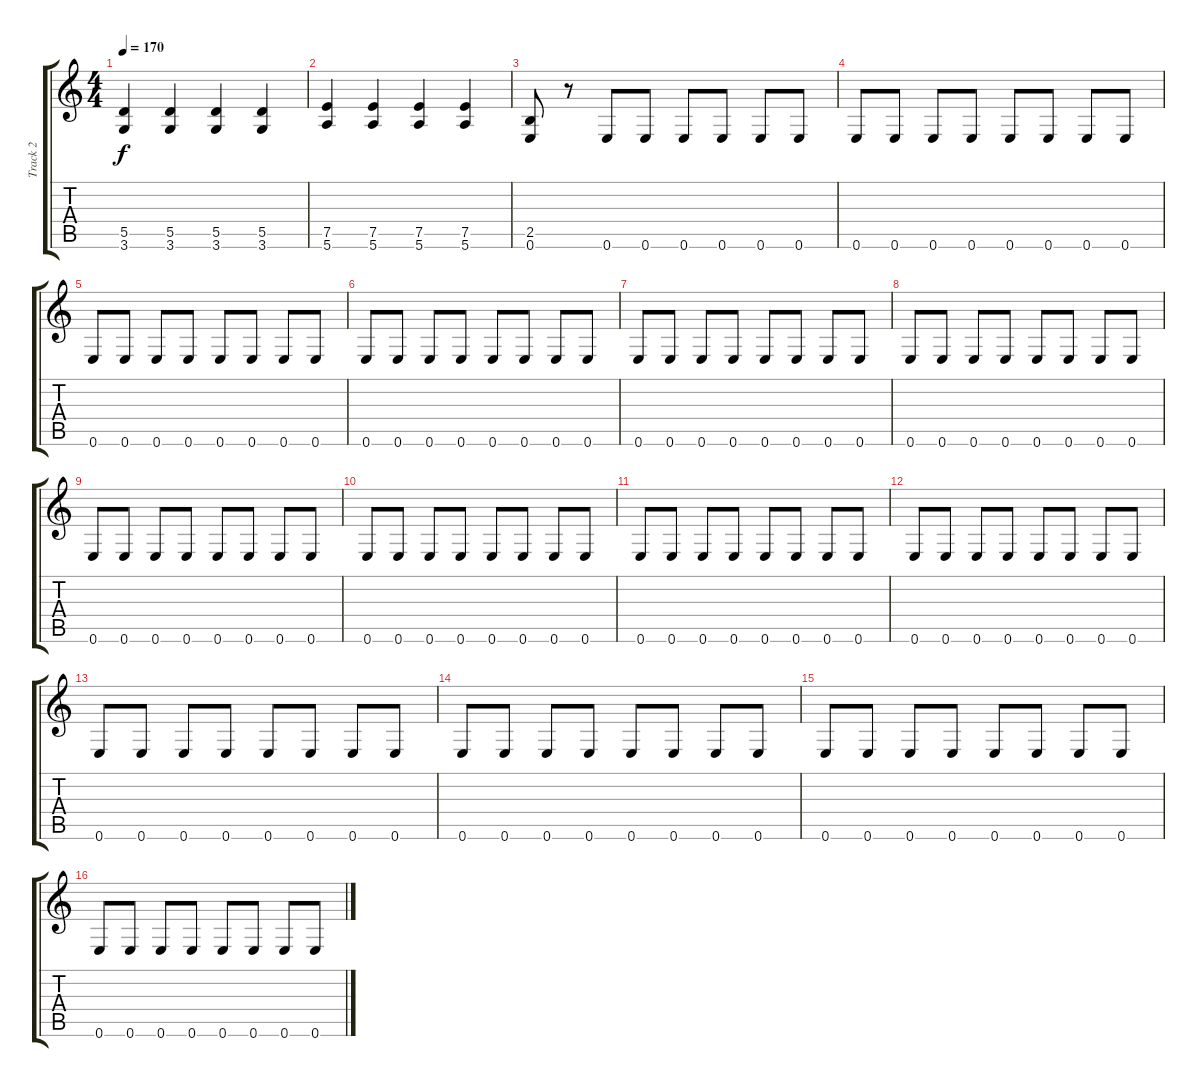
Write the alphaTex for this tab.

\track ("Track 2" "Track 2") {instrument overdrivenguitar}
\staff {score tabs}
\tuning (E4 B3 G3 D3 A2 E2) {hide}
\ts (4 4)
\tempo 170
\clef g2
\ks c
(5.5 3.6).4{dy f} (5.5 3.6).4 (5.5 3.6).4 (5.5 3.6).4 |
(7.5 5.6).4 (7.5 5.6).4 (7.5 5.6).4 (7.5 5.6).4 |
(2.5 0.6).8 r.8 0.6.8 0.6.8 0.6.8 0.6.8 0.6.8 0.6.8 |
0.6.8 0.6.8 0.6.8 0.6.8 0.6.8 0.6.8 0.6.8 0.6.8 |
0.6.8 0.6.8 0.6.8 0.6.8 0.6.8 0.6.8 0.6.8 0.6.8 |
0.6.8 0.6.8 0.6.8 0.6.8 0.6.8 0.6.8 0.6.8 0.6.8 |
0.6.8 0.6.8 0.6.8 0.6.8 0.6.8 0.6.8 0.6.8 0.6.8 |
0.6.8 0.6.8 0.6.8 0.6.8 0.6.8 0.6.8 0.6.8 0.6.8 |
0.6.8 0.6.8 0.6.8 0.6.8 0.6.8 0.6.8 0.6.8 0.6.8 |
0.6.8 0.6.8 0.6.8 0.6.8 0.6.8 0.6.8 0.6.8 0.6.8 |
0.6.8 0.6.8 0.6.8 0.6.8 0.6.8 0.6.8 0.6.8 0.6.8 |
0.6.8 0.6.8 0.6.8 0.6.8 0.6.8 0.6.8 0.6.8 0.6.8 |
0.6.8 0.6.8 0.6.8 0.6.8 0.6.8 0.6.8 0.6.8 0.6.8 |
0.6.8 0.6.8 0.6.8 0.6.8 0.6.8 0.6.8 0.6.8 0.6.8 |
0.6.8 0.6.8 0.6.8 0.6.8 0.6.8 0.6.8 0.6.8 0.6.8 |
0.6.8 0.6.8 0.6.8 0.6.8 0.6.8 0.6.8 0.6.8 0.6.8
